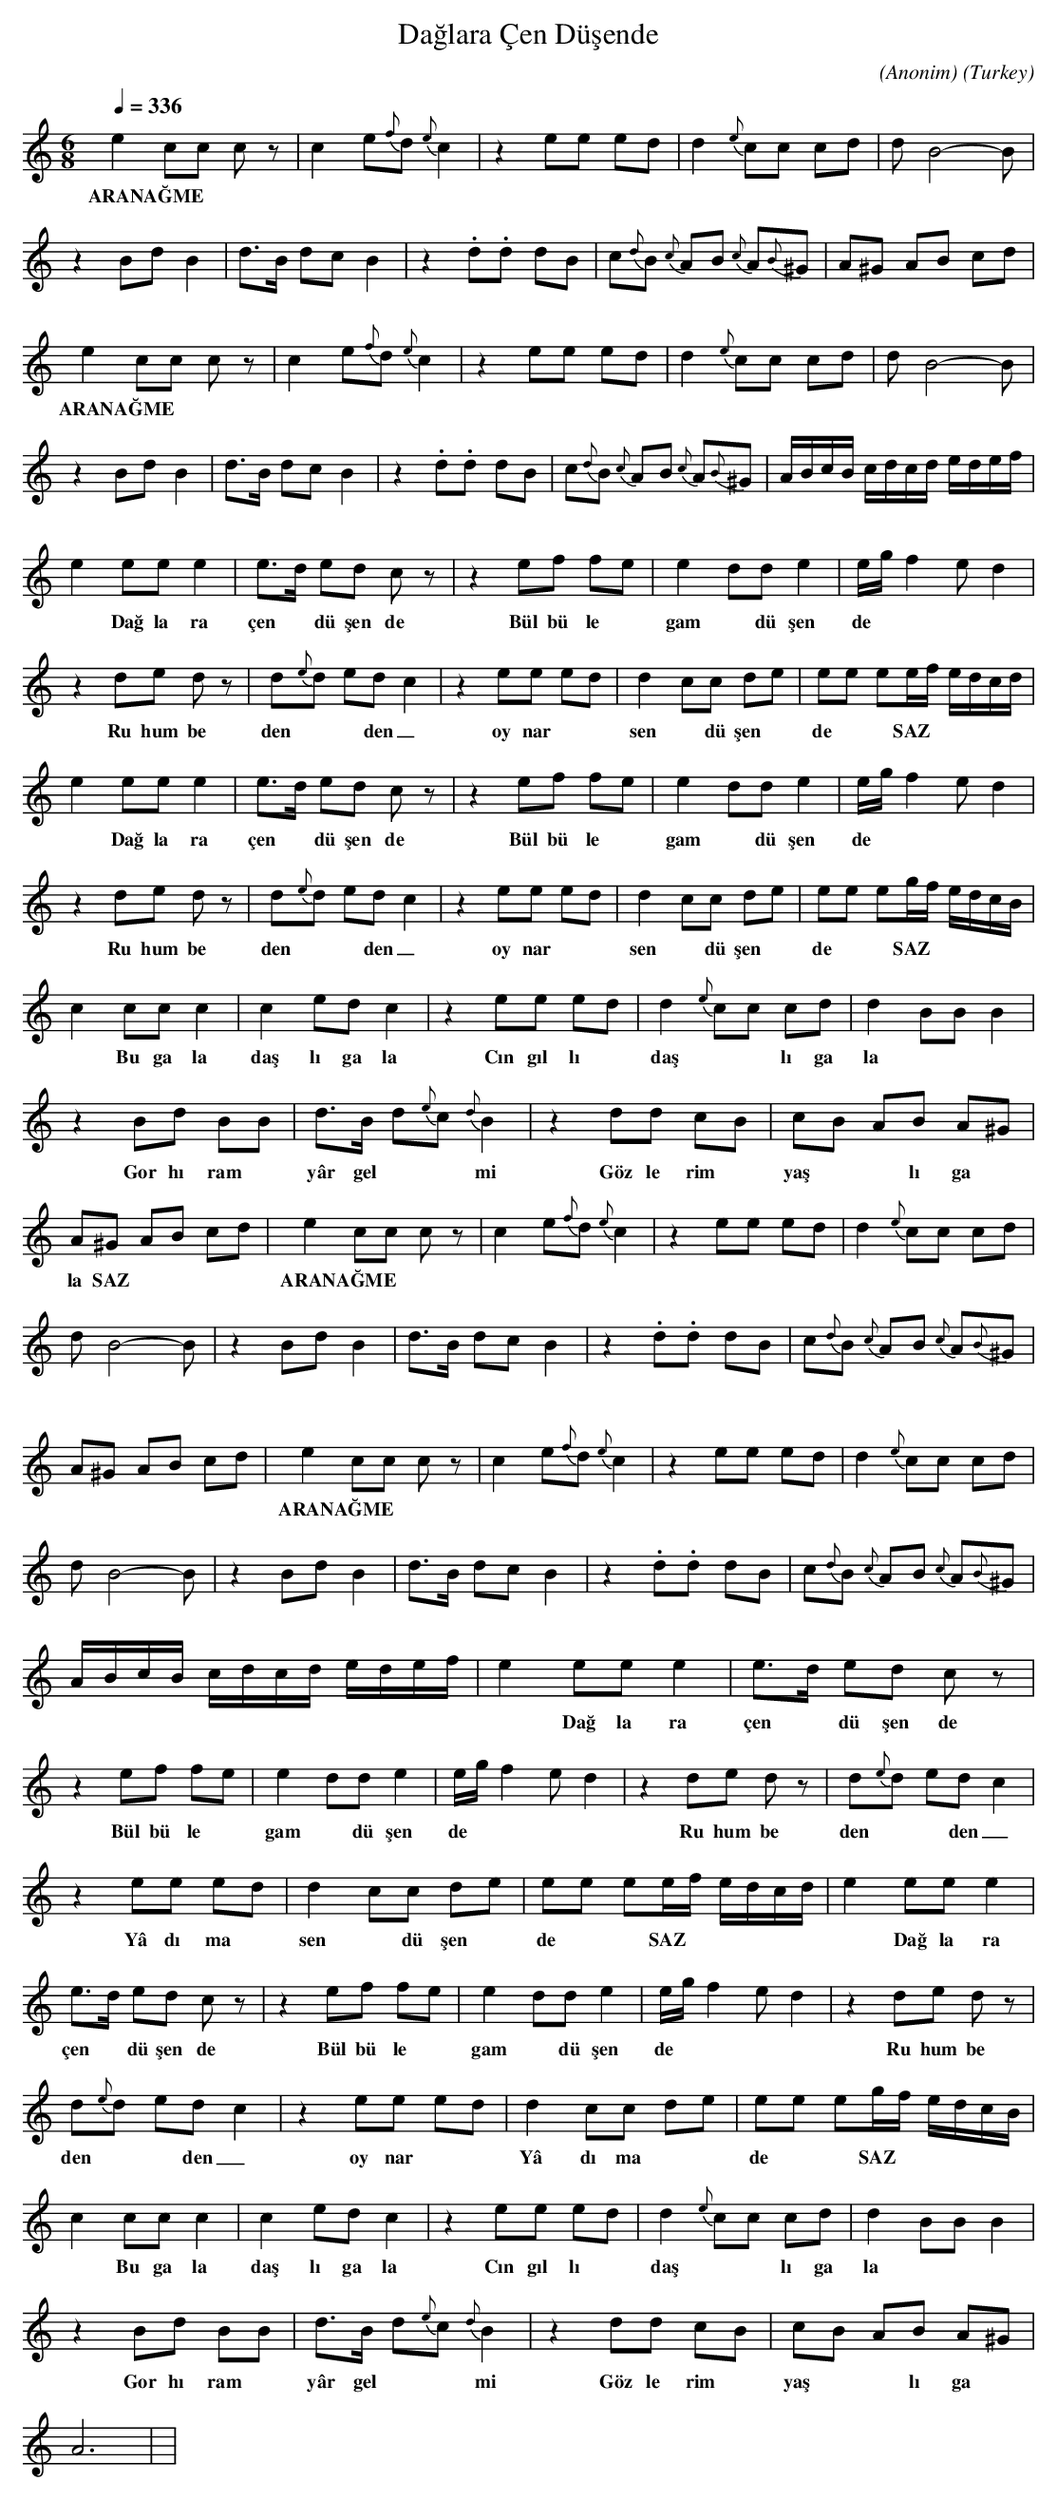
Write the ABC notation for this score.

X:1
T: Dağlara Çen Düşende
C: (Anonim)
O: Turkey
M: 6/8
L: 1/16
K: C
Q: 1/4=336
e4 c2c2 c2z2  | c4 e2{f}d2 {e}c4  | z4 e2e2 e2d2  | \
w:  ARANAĞME  |   |   |
d4 {e}c2c2 c2d2  | d2B8-B2  |
w:   |   |
z4 B2d2 B4  | d3B d2c2 B4  | z4 .d2.d2 d2B2  | \
w:   |   |   |
c2{d}B2 {c}A2B2 {c}A2{B}^G2  | A2^G2 A2B2 c2d2  |
w:   |   |
e4 c2c2 c2z2  | c4 e2{f}d2 {e}c4  | z4 e2e2 e2d2  | \
w:  ARANAĞME  |   |   |
d4 {e}c2c2 c2d2  | d2B8-B2  |
w:   |   |
z4 B2d2 B4  | d3B d2c2 B4  | z4 .d2.d2 d2B2  | \
w:   |   |   |
c2{d}B2 {c}A2B2 {c}A2{B}^G2  | ABcB cdcd edef  |
w:   |   |
e4 e2e2 e4  | e3d e2d2 c2z2  | z4 e2f2 f2e2  | \
w:  *  Dağ la ra   |  çen  *  dü şen de    |  Bül bü le   |
e4 d2d2 e4  | egf4e2 d4  |
w:  gam  *  dü şen  |  de    |
z4 d2e2 d2z2  | d2{e}d2 e2d2 c4  | z4 e2e2 e2d2  | \
w:  Ru hum  be  |  den *  *  den_ oy nar    |  Yâ dı ma   |
d4 c2c2 d2e2  | e2e2 e2ef edcd  |
w:  sen  *  dü şen  |  de   *  *  SAZ  |
e4 e2e2 e4  | e3d e2d2 c2z2  | z4 e2f2 f2e2  | \
w:  *  Dağ la ra   |  çen  *  dü şen de    |  Bül bü le   |
e4 d2d2 e4  | egf4e2 d4  |
w:  gam  *  dü şen  |  de    |
z4 d2e2 d2z2  | d2{e}d2 e2d2 c4  | z4 e2e2 e2d2  | \
w:  Ru hum  be  |  den *  *  den_ oy nar    |  Yâ dı ma   |
d4 c2c2 d2e2  | e2e2 e2gf edcB  |
w:  sen  *  dü şen  |  de   *  *  SAZ  |
c4 c2c2 c4  | c4 e2d2 c4  | z4 e2e2 e2d2  | \
w:  *  Bu  ga la   |  daş lı  ga la    |  Cın gıl lı   |
d4 {e}c2c2 c2d2  | d4 B2B2 B4  |
w:  daş *  *  lı  ga  |  la    |
z4 B2d2 B2B2  | d3B d2{e}c2 {d}B4  | \
w:  Gor hı ram   |  yâr  gel *  *  mi *  ye    |
z4 d2d2 c2B2  | c2B2 A2B2 A2^G2  |
w:  Göz le rim   |  yaş *  *  lı  ga  |
A2^G2 A2B2 c2d2  | e4 c2c2 c2z2  | c4 e2{f}d2 {e}c4  | \
w:  la   SAZ  |  ARANAĞME  |   |
z4 e2e2 e2d2  | d4 {e}c2c2 c2d2  |
w:   |   |
d2B8-B2  | z4 B2d2 B4  | d3B d2c2 B4  | \
w:   |   |   |
z4 .d2.d2 d2B2  | c2{d}B2 {c}A2B2 {c}A2{B}^G2  |
w:   |   |
A2^G2 A2B2 c2d2  | e4 c2c2 c2z2  | c4 e2{f}d2 {e}c4  | \
w:   |  ARANAĞME  |   |
z4 e2e2 e2d2  | d4 {e}c2c2 c2d2  |
w:   |   |
d2B8-B2  | z4 B2d2 B4  | d3B d2c2 B4  | \
w:   |   |   |
z4 .d2.d2 d2B2  | c2{d}B2 {c}A2B2 {c}A2{B}^G2  |
w:   |   |
ABcB cdcd edef  | e4 e2e2 e4  | e3d e2d2 c2z2  |
w:   |  *  Dağ la ra   |  çen  *  dü şen de    |
z4 e2f2 f2e2  | e4 d2d2 e4  | egf4e2 d4  | \
w:  Bül bü le   |  gam  *  dü şen  |  de    |
z4 d2e2 d2z2  | d2{e}d2 e2d2 c4  |
w:  Ru hum  be  |  den *  *  den_ oy nar    |
z4 e2e2 e2d2  | d4 c2c2 d2e2  | e2e2 e2ef edcd  | \
w:  Yâ dı ma   |  sen  *  dü şen  |  de   *  *  SAZ  |
e4 e2e2 e4  |
w:  *  Dağ la ra   |
e3d e2d2 c2z2  | z4 e2f2 f2e2  | e4 d2d2 e4  | \
w:  çen  *  dü şen de    |  Bül bü le   |  gam  *  dü şen  |
egf4e2 d4  | z4 d2e2 d2z2  |
w:  de    |  Ru hum  be  |
d2{e}d2 e2d2 c4  | z4 e2e2 e2d2  | d4 c2c2 d2e2  | \
w:  den *  *  den_ oy nar    |  Yâ dı ma   |  sen  *  dü şen  |
e2e2 e2gf edcB  |
w:  de   *  *  SAZ  |
c4 c2c2 c4  | c4 e2d2 c4  | z4 e2e2 e2d2  | \
w:  *  Bu  ga la   |  daş lı  ga la    |  Cın gıl lı   |
d4 {e}c2c2 c2d2  | d4 B2B2 B4  |
w:  daş *  *  lı  ga  |  la    |
z4 B2d2 B2B2  | d3B d2{e}c2 {d}B4  | \
w:  Gor hı ram   |  yâr  gel *  *  mi *  ye    |
z4 d2d2 c2B2  | c2B2 A2B2 A2^G2  |
w:  Göz le rim   |  yaş *  *  lı  ga  |
A12  | |
